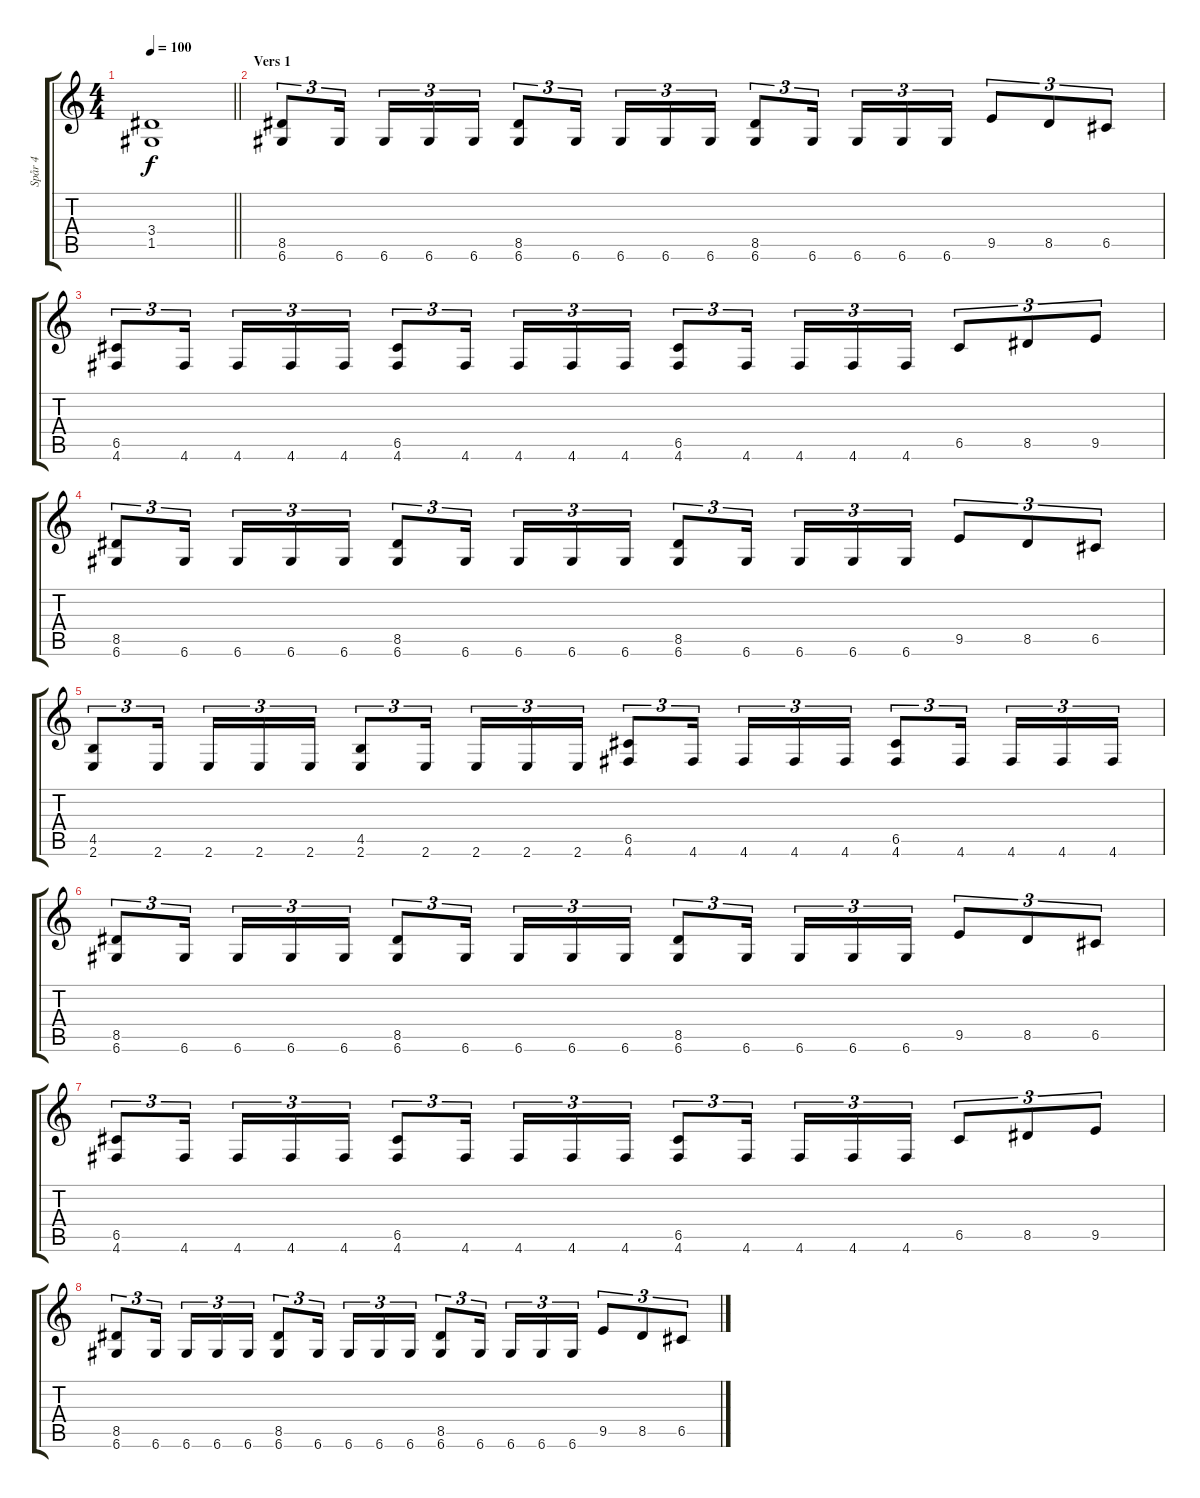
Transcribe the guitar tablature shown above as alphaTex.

\track ("Spår 4" "Spår 4") {solo instrument distortionguitar}
\staff {score tabs}
\tuning (D4 A3 F3 C3 G2 D2) {hide}
\ts (4 4)
\tempo 100
\clef g2
\barLineRight lightlight
\ks c
(3.4 1.5).1{dy f} |
\section ("" "Vers 1")
(8.5 6.6).8{tu (3 2)} 6.6.16{tu (3 2) beam splitsecondary} 6.6.16{tu (3 2)} 6.6.16{tu (3 2)} 6.6.16{tu (3 2)} (8.5 6.6).8{tu (3 2)} 6.6.16{tu (3 2) beam splitsecondary} 6.6.16{tu (3 2)} 6.6.16{tu (3 2)} 6.6.16{tu (3 2)} (8.5 6.6).8{tu (3 2)} 6.6.16{tu (3 2) beam splitsecondary} 6.6.16{tu (3 2)} 6.6.16{tu (3 2)} 6.6.16{tu (3 2)} 9.5.8{tu (3 2)} 8.5.8{tu (3 2)} 6.5.8{tu (3 2)} |
(6.5 4.6).8{tu (3 2)} 4.6.16{tu (3 2) beam splitsecondary} 4.6.16{tu (3 2)} 4.6.16{tu (3 2)} 4.6.16{tu (3 2)} (6.5 4.6).8{tu (3 2)} 4.6.16{tu (3 2) beam splitsecondary} 4.6.16{tu (3 2)} 4.6.16{tu (3 2)} 4.6.16{tu (3 2)} (6.5 4.6).8{tu (3 2)} 4.6.16{tu (3 2) beam splitsecondary} 4.6.16{tu (3 2)} 4.6.16{tu (3 2)} 4.6.16{tu (3 2)} 6.5.8{tu (3 2)} 8.5.8{tu (3 2)} 9.5.8{tu (3 2)} |
(8.5 6.6).8{tu (3 2)} 6.6.16{tu (3 2) beam splitsecondary} 6.6.16{tu (3 2)} 6.6.16{tu (3 2)} 6.6.16{tu (3 2)} (8.5 6.6).8{tu (3 2)} 6.6.16{tu (3 2) beam splitsecondary} 6.6.16{tu (3 2)} 6.6.16{tu (3 2)} 6.6.16{tu (3 2)} (8.5 6.6).8{tu (3 2)} 6.6.16{tu (3 2) beam splitsecondary} 6.6.16{tu (3 2)} 6.6.16{tu (3 2)} 6.6.16{tu (3 2)} 9.5.8{tu (3 2)} 8.5.8{tu (3 2)} 6.5.8{tu (3 2)} |
(4.5 2.6).8{tu (3 2)} 2.6.16{tu (3 2) beam splitsecondary} 2.6.16{tu (3 2)} 2.6.16{tu (3 2)} 2.6.16{tu (3 2)} (4.5 2.6).8{tu (3 2)} 2.6.16{tu (3 2) beam splitsecondary} 2.6.16{tu (3 2)} 2.6.16{tu (3 2)} 2.6.16{tu (3 2)} (6.5 4.6).8{tu (3 2)} 4.6.16{tu (3 2) beam splitsecondary} 4.6.16{tu (3 2)} 4.6.16{tu (3 2)} 4.6.16{tu (3 2)} (6.5 4.6).8{tu (3 2)} 4.6.16{tu (3 2) beam splitsecondary} 4.6.16{tu (3 2)} 4.6.16{tu (3 2)} 4.6.16{tu (3 2)} |
(8.5 6.6).8{tu (3 2)} 6.6.16{tu (3 2) beam splitsecondary} 6.6.16{tu (3 2)} 6.6.16{tu (3 2)} 6.6.16{tu (3 2)} (8.5 6.6).8{tu (3 2)} 6.6.16{tu (3 2) beam splitsecondary} 6.6.16{tu (3 2)} 6.6.16{tu (3 2)} 6.6.16{tu (3 2)} (8.5 6.6).8{tu (3 2)} 6.6.16{tu (3 2) beam splitsecondary} 6.6.16{tu (3 2)} 6.6.16{tu (3 2)} 6.6.16{tu (3 2)} 9.5.8{tu (3 2)} 8.5.8{tu (3 2)} 6.5.8{tu (3 2)} |
(6.5 4.6).8{tu (3 2)} 4.6.16{tu (3 2) beam splitsecondary} 4.6.16{tu (3 2)} 4.6.16{tu (3 2)} 4.6.16{tu (3 2)} (6.5 4.6).8{tu (3 2)} 4.6.16{tu (3 2) beam splitsecondary} 4.6.16{tu (3 2)} 4.6.16{tu (3 2)} 4.6.16{tu (3 2)} (6.5 4.6).8{tu (3 2)} 4.6.16{tu (3 2) beam splitsecondary} 4.6.16{tu (3 2)} 4.6.16{tu (3 2)} 4.6.16{tu (3 2)} 6.5.8{tu (3 2)} 8.5.8{tu (3 2)} 9.5.8{tu (3 2)} |
(8.5 6.6).8{tu (3 2)} 6.6.16{tu (3 2) beam splitsecondary} 6.6.16{tu (3 2)} 6.6.16{tu (3 2)} 6.6.16{tu (3 2)} (8.5 6.6).8{tu (3 2)} 6.6.16{tu (3 2) beam splitsecondary} 6.6.16{tu (3 2)} 6.6.16{tu (3 2)} 6.6.16{tu (3 2)} (8.5 6.6).8{tu (3 2)} 6.6.16{tu (3 2) beam splitsecondary} 6.6.16{tu (3 2)} 6.6.16{tu (3 2)} 6.6.16{tu (3 2)} 9.5.8{tu (3 2)} 8.5.8{tu (3 2)} 6.5.8{tu (3 2)}
